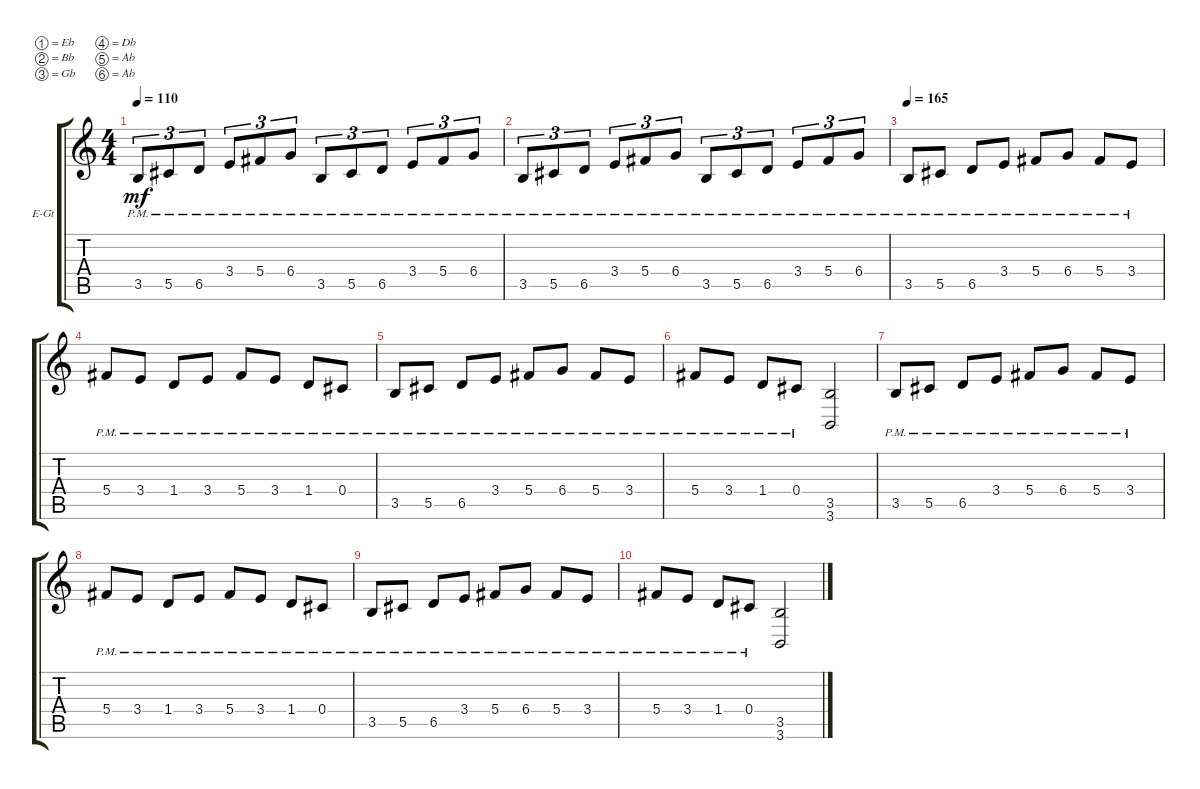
\defaultSystemsLayout 4
\bracketExtendMode groupsimilarinstruments
\firstSystemTrackNameOrientation horizontal
\otherSystemsTrackNameOrientation horizontal
\track ("Electric Guitar" "E-Gt") {instrument distortionguitar}
\staff {score tabs}
\tuning (Eb4 Bb3 Gb3 Db3 Ab2 Ab1)
\ts (4 4)
\tempo 110
\clef g2
\ks c
3.5{pm}.8{tu (3 2) dy mf} 5.5{pm}.8{tu (3 2)} 6.5{pm}.8{tu (3 2)} 3.4{pm}.8{tu (3 2)} 5.4{pm}.8{tu (3 2)} 6.4{pm}.8{tu (3 2)} 3.5{pm}.8{tu (3 2)} 5.5{pm}.8{tu (3 2)} 6.5{pm}.8{tu (3 2)} 3.4{pm}.8{tu (3 2)} 5.4{pm}.8{tu (3 2)} 6.4{pm}.8{tu (3 2)} |
3.5{pm}.8{tu (3 2)} 5.5{pm}.8{tu (3 2)} 6.5{pm}.8{tu (3 2)} 3.4{pm}.8{tu (3 2)} 5.4{pm}.8{tu (3 2)} 6.4{pm}.8{tu (3 2)} 3.5{pm}.8{tu (3 2)} 5.5{pm}.8{tu (3 2)} 6.5{pm}.8{tu (3 2)} 3.4{pm}.8{tu (3 2)} 5.4{pm}.8{tu (3 2)} 6.4{pm}.8{tu (3 2)} |
\tempo 165
3.5{pm}.8 5.5{pm}.8 6.5{pm}.8 3.4{pm}.8 5.4{pm}.8 6.4{pm}.8 5.4{pm}.8 3.4{pm}.8 |
5.4{pm}.8 3.4{pm}.8 1.4{pm}.8 3.4{pm}.8 5.4{pm}.8 3.4{pm}.8 1.4{pm}.8 0.4{pm}.8 |
3.5{pm}.8 5.5{pm}.8 6.5{pm}.8 3.4{pm}.8 5.4{pm}.8 6.4{pm}.8 5.4{pm}.8 3.4{pm}.8 |
5.4{pm}.8 3.4{pm}.8 1.4{pm}.8 0.4{pm}.8 (3.5 3.6).2 |
3.5{pm}.8 5.5{pm}.8 6.5{pm}.8 3.4{pm}.8 5.4{pm}.8 6.4{pm}.8 5.4{pm}.8 3.4{pm}.8 |
5.4{pm}.8 3.4{pm}.8 1.4{pm}.8 3.4{pm}.8 5.4{pm}.8 3.4{pm}.8 1.4{pm}.8 0.4{pm}.8 |
3.5{pm}.8 5.5{pm}.8 6.5{pm}.8 3.4{pm}.8 5.4{pm}.8 6.4{pm}.8 5.4{pm}.8 3.4{pm}.8 |
5.4{pm}.8 3.4{pm}.8 1.4{pm}.8 0.4{pm}.8 (3.5 3.6).2
